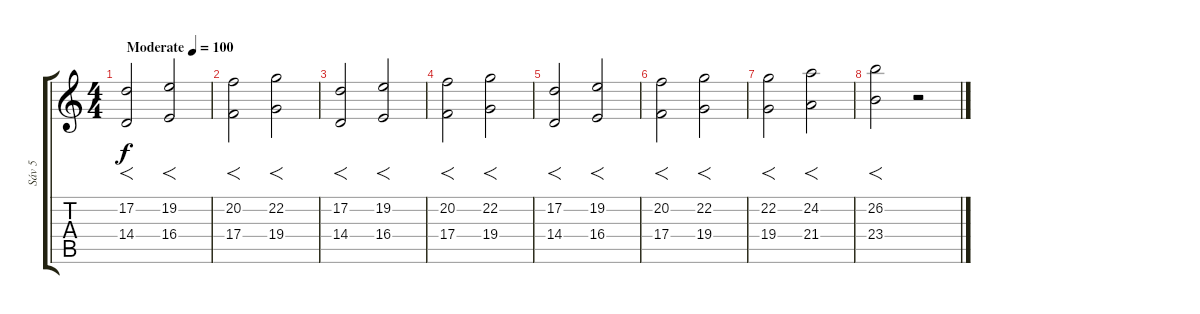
\track ("Sáv 5" "Sáv 5") {instrument choiraahs}
\staff {score tabs}
\tuning (D4 A3 F3 C3 G2 D2) {hide}
\ts (4 4)
\tempo (100 "Moderate")
\clef g2
\ks c
(17.2 14.4).2{f dy f instrument choiraahs} (19.2 16.4).2{f} |
(20.2 17.4).2{f} (22.2 19.4).2{f} |
(17.2 14.4).2{f} (19.2 16.4).2{f} |
(20.2 17.4).2{f} (22.2 19.4).2{f} |
(17.2 14.4).2{f} (19.2 16.4).2{f} |
(20.2 17.4).2{f} (22.2 19.4).2{f} |
(22.2 19.4).2{f} (24.2 21.4).2{f} |
(26.2 23.4).2{f} r.2
